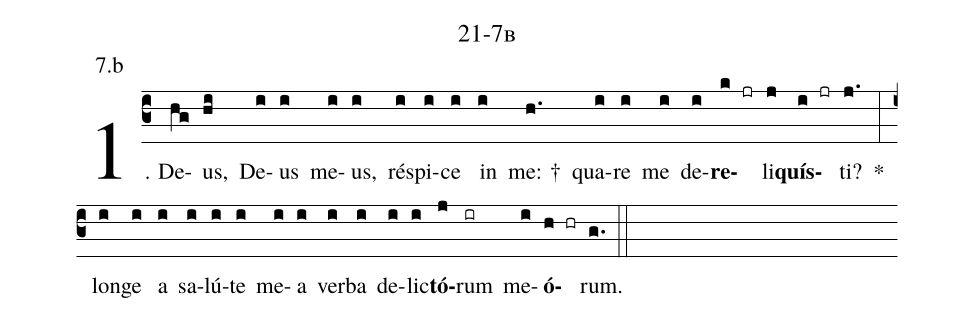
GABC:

name: 21-7b;
annotation: 7.b;
%%
(c3)1. De(hg)us,(hi) De(i)us(i) me(i)us,(i) ré(i)spi(i)ce(i) in(i) me: †(h.) qua(i)re(i) me(i) de(i)<b>re</b>(k jr)li(j)<b>quís</b>(i jr)ti?(j.) *(:) lon(i)ge(i) a(i) sa(i)lú(i)te(i) me(i)a(i) ver(i)ba(i) de(i)lic(i)<b>tó</b>(j)rum(ir) me(i)<b>ó</b>(h hr)rum.(g.) (::)
